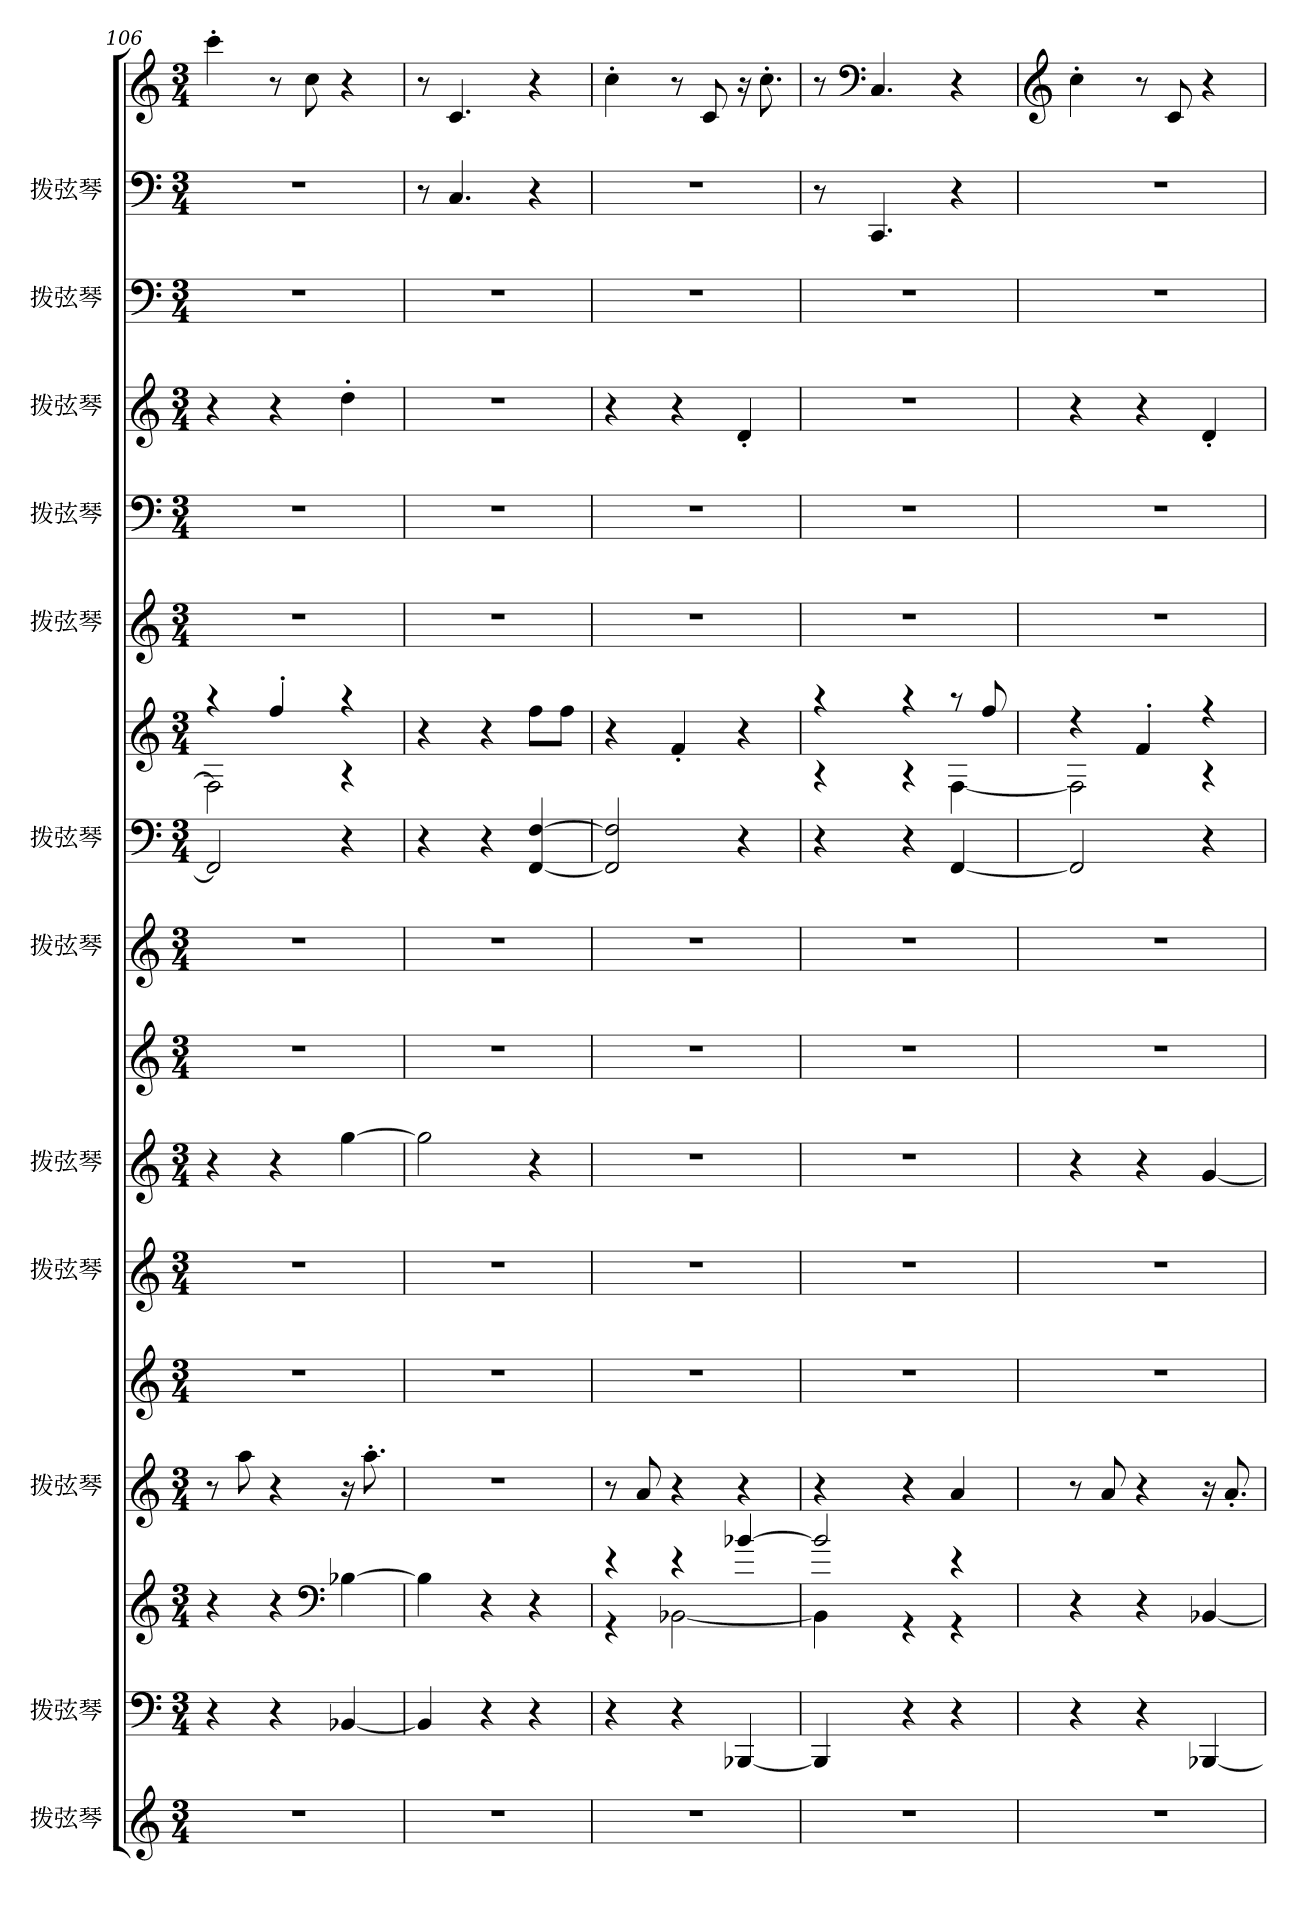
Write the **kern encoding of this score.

**kern	**kern	**kern	**kern	**kern	**kern	**kern	**kern	**kern	**kern	**kern	**kern	**kern	**kern	**kern	**kern	**kern
*part12	*part11	*part11	*part10	*part10	*part9	*part8	*part8	*part7	*part6	*part6	*part5	*part4	*part3	*part2	*part1	*part1
*staff17	*staff16	*staff15	*staff14	*staff13	*staff12	*staff11	*staff10	*staff9	*staff8	*staff7	*staff6	*staff5	*staff4	*staff3	*staff2	*staff1
*I"拨弦琴	*I"拨弦琴	*	*I"拨弦琴	*	*I"拨弦琴	*I"拨弦琴	*	*I"拨弦琴	*I"拨弦琴	*	*I"拨弦琴	*I"拨弦琴	*I"拨弦琴	*I"拨弦琴	*I"拨弦琴	*
*clefG2	*clefF4	*clefG2	*clefG2	*clefG2	*clefG2	*clefG2	*clefG2	*clefG2	*clefF4	*clefG2	*clefG2	*clefF4	*clefG2	*clefF4	*clefF4	*clefG2
*k[]	*k[]	*k[]	*k[]	*k[]	*k[]	*k[]	*k[]	*k[]	*k[]	*k[]	*k[]	*k[]	*k[]	*k[]	*k[]	*k[]
*M3/4	*M3/4	*M3/4	*M3/4	*M3/4	*M3/4	*M3/4	*M3/4	*M3/4	*M3/4	*M3/4	*M3/4	*M3/4	*M3/4	*M3/4	*M3/4	*M3/4
=106	=106	=106	=106	=106	=106	=106	=106	=106	=106	=106	=106	=106	=106	=106	=106	=106
*	*	*	*	*	*	*	*	*	*	*^	*	*	*	*	*	*
2.r	4r	4r	8r	2.r	2.r	4r	2.r	2.r	2FF/]	4r	2F\]	2.r	2.r	4r	2.r	2.r	4ccc'\
.	.	.	8aa\	.	.	.	.	.	.	.	.	.	.	.	.	.	.
.	4r	4r	4r	.	.	4r	.	.	.	4ff'/	.	.	.	4r	.	.	8r
.	.	.	.	.	.	.	.	.	.	.	.	.	.	.	.	.	8cc\
*	*	*clefF4	*	*	*	*	*	*	*	*	*	*	*	*	*	*	*
.	[4BB-X/	[4B-X\	16r	.	.	[4gg\	.	.	4r	4r	4r	.	.	4dd'\	.	.	4r
.	.	.	8.aa'\	.	.	.	.	.	.	.	.	.	.	.	.	.	.
*	*	*	*	*	*	*	*	*	*	*v	*v	*	*	*	*	*	*
=107	=107	=107	=107	=107	=107	=107	=107	=107	=107	=107	=107	=107	=107	=107	=107	=107
2.r	4BB-/]	4B-\]	2.r	2.r	2.r	2gg\]	2.r	2.r	4r	4r	2.r	2.r	2.r	2.r	8r	8r
.	.	.	.	.	.	.	.	.	.	.	.	.	.	.	4.C/	4.c/
.	4r	4r	.	.	.	.	.	.	4r	4r	.	.	.	.	.	.
.	4r	4r	.	.	.	4r	.	.	[4FF/ [4F/	8ff\L	.	.	.	.	4r	4r
.	.	.	.	.	.	.	.	.	.	8ff\J	.	.	.	.	.	.
!!LO:PB:g=z
=108	=108	=108	=108	=108	=108	=108	=108	=108	=108	=108	=108	=108	=108	=108	=108	=108
*	*	*^	*	*	*	*	*	*	*	*	*	*	*	*	*	*
2.r	4r	4r	4r	8r	2.r	2.r	2.r	2.r	2.r	2FF/] 2F/]	4r	2.r	2.r	4r	2.r	2.r	4cc'\
.	.	.	.	8a/	.	.	.	.	.	.	.	.	.	.	.	.	.
.	4r	4r	[2BB-X\	4r	.	.	.	.	.	.	4f'/	.	.	4r	.	.	8r
.	.	.	.	.	.	.	.	.	.	.	.	.	.	.	.	.	8c/
.	[4BBB-X/	[4b-X/	.	4r	.	.	.	.	.	4r	4r	.	.	4d'/	.	.	16r
.	.	.	.	.	.	.	.	.	.	.	.	.	.	.	.	.	8.cc'\
=109	=109	=109	=109	=109	=109	=109	=109	=109	=109	=109	=109	=109	=109	=109	=109	=109	=109
*	*	*	*	*	*	*	*	*	*	*	*^	*	*	*	*	*	*
2.r	4BBB-/]	2b-/]	4BB-\]	4r	2.r	2.r	2.r	2.r	2.r	4r	4r	4r	2.r	2.r	2.r	2.r	8r	8r
*	*	*	*	*	*	*	*	*	*	*	*	*	*	*	*	*	*	*clefF4
.	.	.	.	.	.	.	.	.	.	.	.	.	.	.	.	.	4.CC/	4.C/
.	4r	.	4r	4r	.	.	.	.	.	4r	4r	4r	.	.	.	.	.	.
.	4r	4r	4r	4a/	.	.	.	.	.	[4FF/	8r	[4F\	.	.	.	.	4r	4r
.	.	.	.	.	.	.	.	.	.	.	8ff/	.	.	.	.	.	.	.
*	*	*v	*v	*	*	*	*	*	*	*	*	*	*	*	*	*	*	*
=110	=110	=110	=110	=110	=110	=110	=110	=110	=110	=110	=110	=110	=110	=110	=110	=110	=110
*	*	*	*	*	*	*	*	*	*	*	*	*	*	*	*	*	*clefG2
2.r	4r	4r	8r	2.r	2.r	4r	2.r	2.r	2FF/]	4r	2F\]	2.r	2.r	4r	2.r	2.r	4cc'\
.	.	.	8a/	.	.	.	.	.	.	.	.	.	.	.	.	.	.
.	4r	4r	4r	.	.	4r	.	.	.	4f'/	.	.	.	4r	.	.	8r
.	.	.	.	.	.	.	.	.	.	.	.	.	.	.	.	.	8c/
.	[4BBB-X/	[4BB-X/	16r	.	.	[4g/	.	.	4r	4r	4r	.	.	4d'/	.	.	4r
.	.	.	8.a'/	.	.	.	.	.	.	.	.	.	.	.	.	.	.
*	*	*	*	*	*	*	*	*	*	*v	*v	*	*	*	*	*	*
=	=	=	=	=	=	=	=	=	=	=	=	=	=	=	=	=
*-	*-	*-	*-	*-	*-	*-	*-	*-	*-	*-	*-	*-	*-	*-	*-	*-
